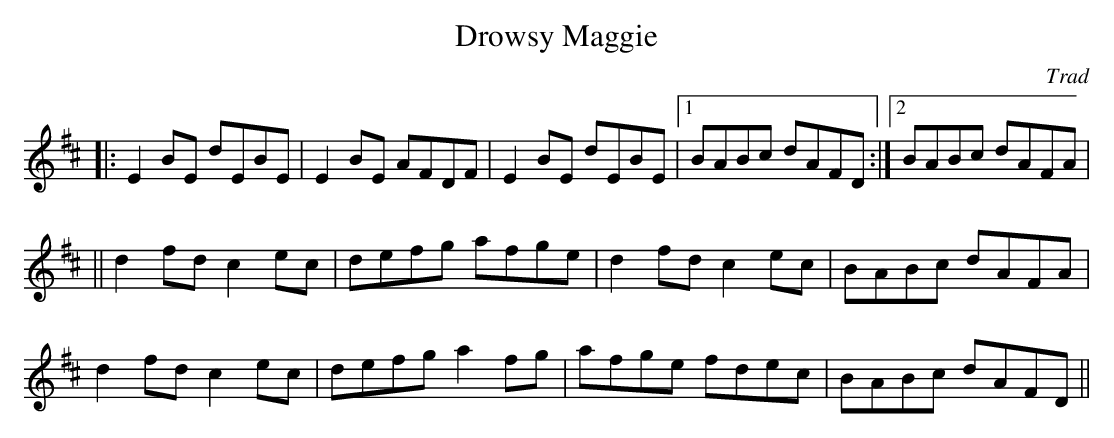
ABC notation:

X:1
T:Drowsy Maggie
C:Trad
K:D
|:E2 BE dEBE| E2 BE AFDF | E2 BE dEBE |[1 BABc dAFD:|[2 BABc dAFA|
||d2 fd c2 ec | defg afge | d2 fd c2 ec | BABc dAFA |
d2 fd c2 ec | defg a2 fg | afge fdec | BABc dAFD ||
